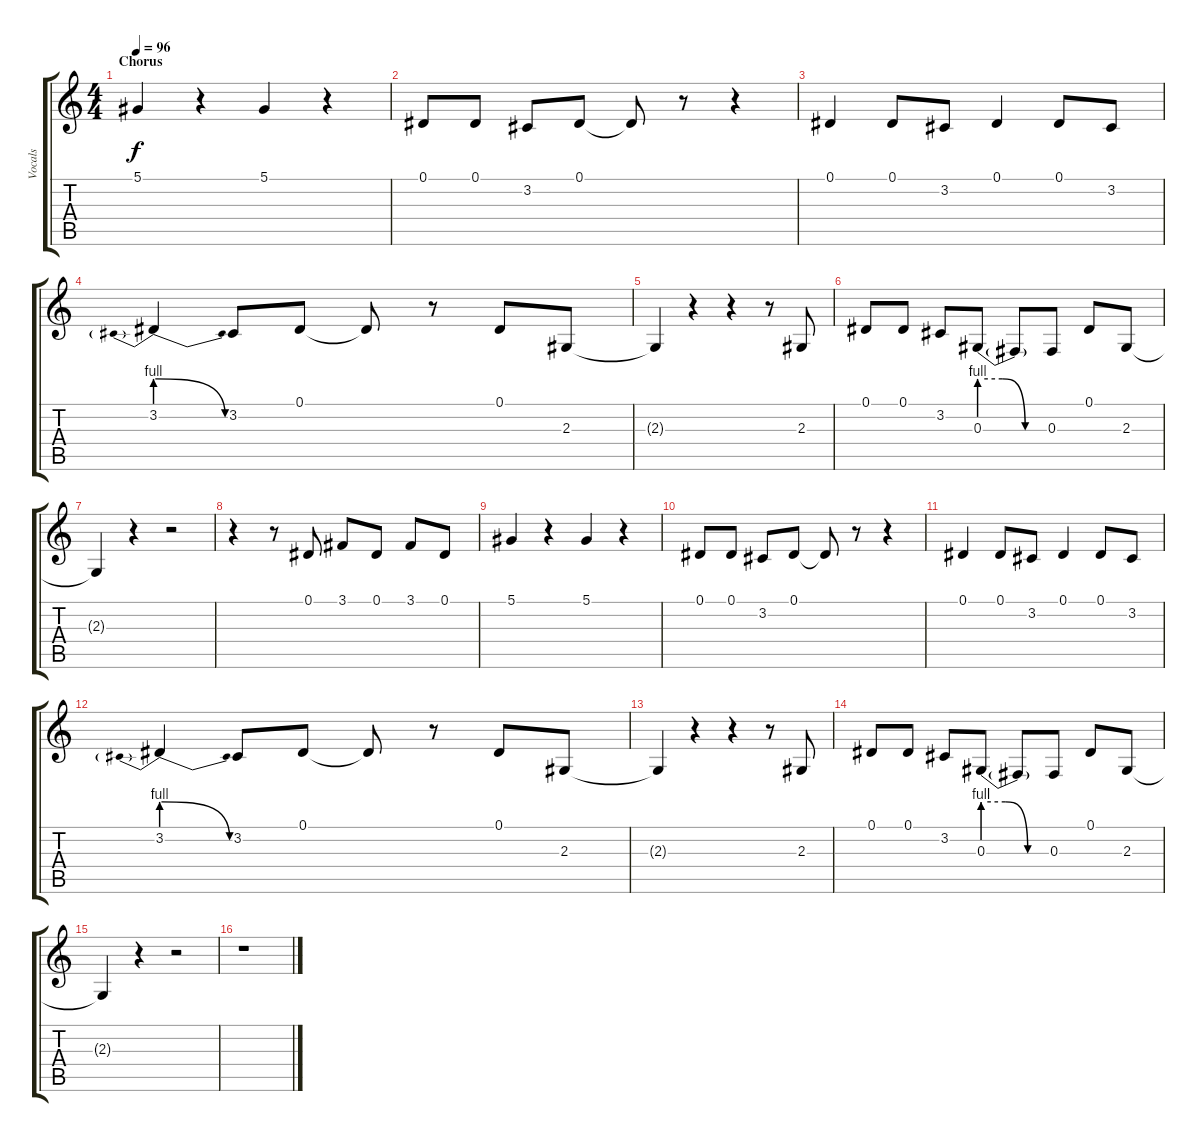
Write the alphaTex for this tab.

\track ("Vocals" "Vocals") {instrument lead2sawtooth}
\staff {score tabs}
\tuning (Eb4 Bb3 Gb3 Db3 Ab2 Db2) {hide}
\ts (4 4)
\section ("" "Chorus")
\tempo 96
\clef g2
\ks c
5.1.4{dy f} r.4 5.1.4 r.4 |
0.1.8 0.1.8 3.2.8 0.1.8 0.1{t}.8 r.8 r.4 |
0.1.4 0.1.8 3.2.8 0.1.4 0.1.8 3.2.8 |
3.2{be (prebendrelease 0 4 60 0)}.4 3.2.8 0.1.8 0.1{t}.8 r.8 0.1.8 2.3.8 |
2.3{t}.4 r.4 r.4 r.8 2.3.8 |
0.1.8 0.1.8 3.2.8 0.3{be (custom 0 4 20 4 40 0 60 0)}.8 0.3{t}.8 0.3.8 0.1.8 2.3.8 |
2.3{t}.4 r.4 r.2 |
r.4 r.8 0.1.8 3.1.8 0.1.8 3.1.8 0.1.8 |
5.1.4 r.4 5.1.4 r.4 |
0.1.8 0.1.8 3.2.8 0.1.8 0.1{t}.8 r.8 r.4 |
0.1.4 0.1.8 3.2.8 0.1.4 0.1.8 3.2.8 |
3.2{be (prebendrelease 0 4 60 0)}.4 3.2.8 0.1.8 0.1{t}.8 r.8 0.1.8 2.3.8 |
2.3{t}.4 r.4 r.4 r.8 2.3.8 |
0.1.8 0.1.8 3.2.8 0.3{be (custom 0 4 20 4 40 0 60 0)}.8 0.3{t}.8 0.3.8 0.1.8 2.3.8 |
2.3{t}.4 r.4 r.2 |
r.1
